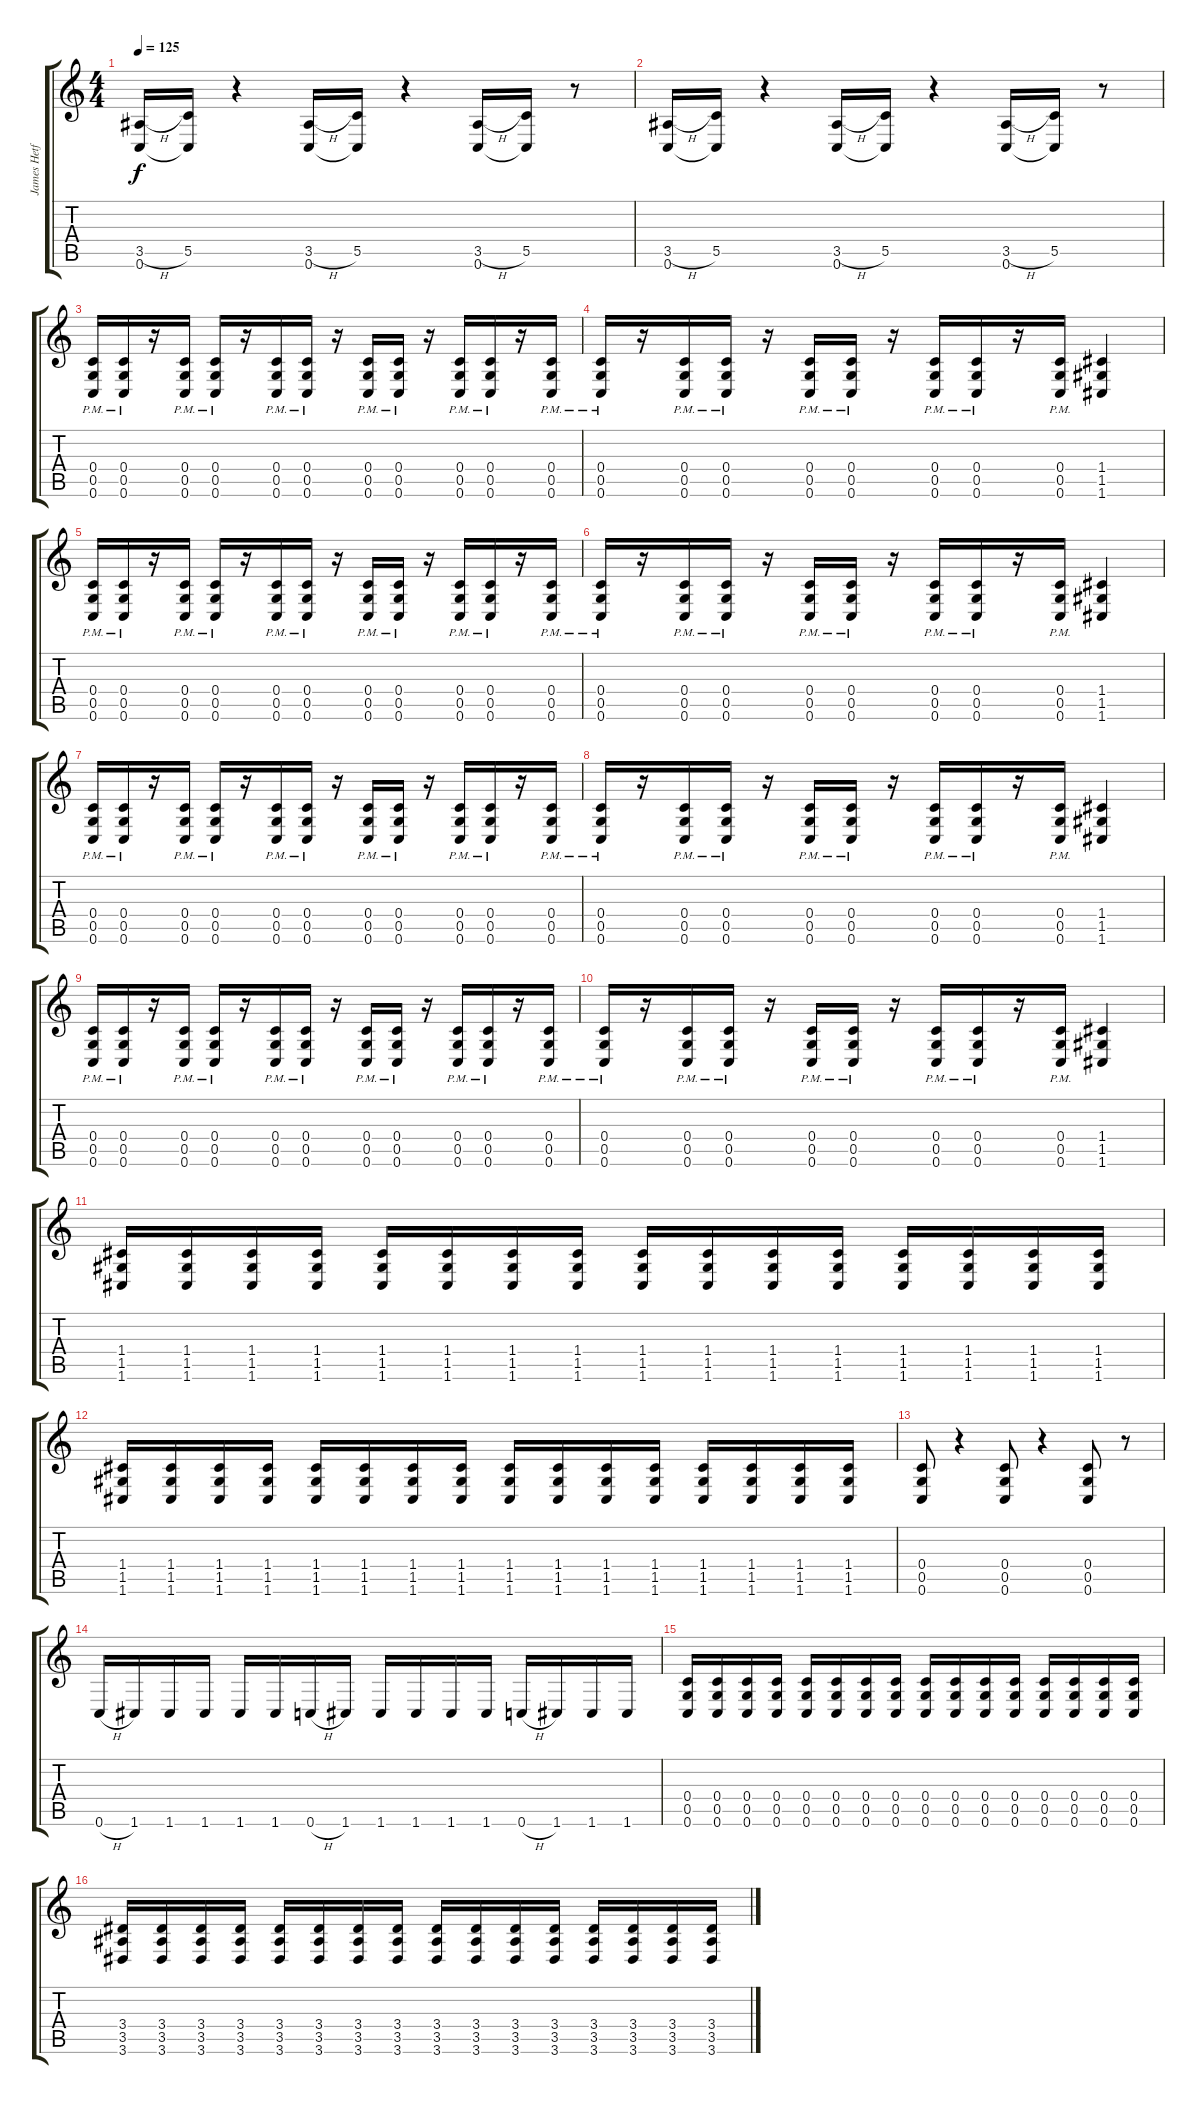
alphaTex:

\track ("James Hetfield" "James Hetf") {instrument distortionguitar}
\staff {score tabs}
\tuning (D4 A3 F3 C3 G2 C2) {hide}
\ts (4 4)
\tempo 125
\clef g2
\ks c
(3.5{h} 0.6).16{dy f} (5.5 0.6{t}).16 r.4 (3.5{h} 0.6).16 (5.5 0.6{t}).16 r.4 (3.5{h} 0.6).16 (5.5 0.6{t}).16 r.8 |
(3.5{h} 0.6).16 (5.5 0.6{t}).16 r.4 (3.5{h} 0.6).16 (5.5 0.6{t}).16 r.4 (3.5{h} 0.6).16 (5.5 0.6{t}).16 r.8 |
(0.4{pm} 0.5 0.6).16 (0.4{pm} 0.5 0.6).16 r.16 (0.4{pm} 0.5 0.6).16 (0.4{pm} 0.5 0.6).16 r.16 (0.4{pm} 0.5 0.6).16 (0.4{pm} 0.5 0.6).16 r.16 (0.4{pm} 0.5 0.6).16 (0.4{pm} 0.5 0.6).16 r.16 (0.4{pm} 0.5 0.6).16 (0.4{pm} 0.5 0.6).16 r.16 (0.4{pm} 0.5 0.6).16 |
(0.4{pm} 0.5 0.6).16 r.16 (0.4{pm} 0.5 0.6).16 (0.4{pm} 0.5 0.6).16 r.16 (0.4{pm} 0.5 0.6).16 (0.4{pm} 0.5 0.6).16 r.16 (0.4{pm} 0.5 0.6).16 (0.4{pm} 0.5 0.6).16 r.16 (0.4{pm} 0.5 0.6).16 (1.4 1.5 1.6).4 |
(0.4{pm} 0.5 0.6).16 (0.4{pm} 0.5 0.6).16 r.16 (0.4{pm} 0.5 0.6).16 (0.4{pm} 0.5 0.6).16 r.16 (0.4{pm} 0.5 0.6).16 (0.4{pm} 0.5 0.6).16 r.16 (0.4{pm} 0.5 0.6).16 (0.4{pm} 0.5 0.6).16 r.16 (0.4{pm} 0.5 0.6).16 (0.4{pm} 0.5 0.6).16 r.16 (0.4{pm} 0.5 0.6).16 |
(0.4{pm} 0.5 0.6).16 r.16 (0.4{pm} 0.5 0.6).16 (0.4{pm} 0.5 0.6).16 r.16 (0.4{pm} 0.5 0.6).16 (0.4{pm} 0.5 0.6).16 r.16 (0.4{pm} 0.5 0.6).16 (0.4{pm} 0.5 0.6).16 r.16 (0.4{pm} 0.5 0.6).16 (1.4 1.5 1.6).4 |
(0.4{pm} 0.5 0.6).16 (0.4{pm} 0.5 0.6).16 r.16 (0.4{pm} 0.5 0.6).16 (0.4{pm} 0.5 0.6).16 r.16 (0.4{pm} 0.5 0.6).16 (0.4{pm} 0.5 0.6).16 r.16 (0.4{pm} 0.5 0.6).16 (0.4{pm} 0.5 0.6).16 r.16 (0.4{pm} 0.5 0.6).16 (0.4{pm} 0.5 0.6).16 r.16 (0.4{pm} 0.5 0.6).16 |
(0.4{pm} 0.5 0.6).16 r.16 (0.4{pm} 0.5 0.6).16 (0.4{pm} 0.5 0.6).16 r.16 (0.4{pm} 0.5 0.6).16 (0.4{pm} 0.5 0.6).16 r.16 (0.4{pm} 0.5 0.6).16 (0.4{pm} 0.5 0.6).16 r.16 (0.4{pm} 0.5 0.6).16 (1.4 1.5 1.6).4 |
(0.4{pm} 0.5 0.6).16 (0.4{pm} 0.5 0.6).16 r.16 (0.4{pm} 0.5 0.6).16 (0.4{pm} 0.5 0.6).16 r.16 (0.4{pm} 0.5 0.6).16 (0.4{pm} 0.5 0.6).16 r.16 (0.4{pm} 0.5 0.6).16 (0.4{pm} 0.5 0.6).16 r.16 (0.4{pm} 0.5 0.6).16 (0.4{pm} 0.5 0.6).16 r.16 (0.4{pm} 0.5 0.6).16 |
(0.4{pm} 0.5 0.6).16 r.16 (0.4{pm} 0.5 0.6).16 (0.4{pm} 0.5 0.6).16 r.16 (0.4{pm} 0.5 0.6).16 (0.4{pm} 0.5 0.6).16 r.16 (0.4{pm} 0.5 0.6).16 (0.4{pm} 0.5 0.6).16 r.16 (0.4{pm} 0.5 0.6).16 (1.4 1.5 1.6).4 |
(1.4 1.5 1.6).16 (1.4 1.5 1.6).16 (1.4 1.5 1.6).16 (1.4 1.5 1.6).16 (1.4 1.5 1.6).16 (1.4 1.5 1.6).16 (1.4 1.5 1.6).16 (1.4 1.5 1.6).16 (1.4 1.5 1.6).16 (1.4 1.5 1.6).16 (1.4 1.5 1.6).16 (1.4 1.5 1.6).16 (1.4 1.5 1.6).16 (1.4 1.5 1.6).16 (1.4 1.5 1.6).16 (1.4 1.5 1.6).16 |
(1.4 1.5 1.6).16 (1.4 1.5 1.6).16 (1.4 1.5 1.6).16 (1.4 1.5 1.6).16 (1.4 1.5 1.6).16 (1.4 1.5 1.6).16 (1.4 1.5 1.6).16 (1.4 1.5 1.6).16 (1.4 1.5 1.6).16 (1.4 1.5 1.6).16 (1.4 1.5 1.6).16 (1.4 1.5 1.6).16 (1.4 1.5 1.6).16 (1.4 1.5 1.6).16 (1.4 1.5 1.6).16 (1.4 1.5 1.6).16 |
(0.4 0.5 0.6).8 r.4 (0.4 0.5 0.6).8 r.4 (0.4 0.5 0.6).8 r.8 |
0.6{h}.16 1.6.16 1.6.16 1.6.16 1.6.16 1.6.16 0.6{h}.16 1.6.16 1.6.16 1.6.16 1.6.16 1.6.16 0.6{h}.16 1.6.16 1.6.16 1.6.16 |
(0.4 0.5 0.6).16 (0.4 0.5 0.6).16 (0.4 0.5 0.6).16 (0.4 0.5 0.6).16 (0.4 0.5 0.6).16 (0.4 0.5 0.6).16 (0.4 0.5 0.6).16 (0.4 0.5 0.6).16 (0.4 0.5 0.6).16 (0.4 0.5 0.6).16 (0.4 0.5 0.6).16 (0.4 0.5 0.6).16 (0.4 0.5 0.6).16 (0.4 0.5 0.6).16 (0.4 0.5 0.6).16 (0.4 0.5 0.6).16 |
(3.4 3.5 3.6).16 (3.4 3.5 3.6).16 (3.4 3.5 3.6).16 (3.4 3.5 3.6).16 (3.4 3.5 3.6).16 (3.4 3.5 3.6).16 (3.4 3.5 3.6).16 (3.4 3.5 3.6).16 (3.4 3.5 3.6).16 (3.4 3.5 3.6).16 (3.4 3.5 3.6).16 (3.4 3.5 3.6).16 (3.4 3.5 3.6).16 (3.4 3.5 3.6).16 (3.4 3.5 3.6).16 (3.4 3.5 3.6).16
